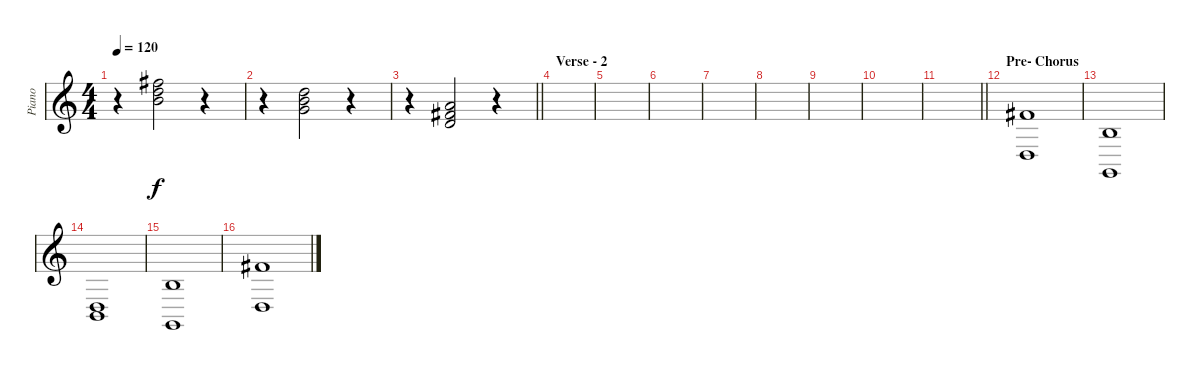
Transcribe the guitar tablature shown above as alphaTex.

\track ("Piano" "Piano") {instrument electricgrandpiano}
\staff {score}
\tuning (E4 B3 G3 D3 A2 E2) {hide}
\ts (4 4)
\tempo 120
\clef g2
\ks c
r.4{dy f} (7.1 15.2 23.3).2 r.4 |
r.4 (3.1 15.2 26.5).2 r.4 |
\barLineRight lightlight
r.4 (2.1 3.2 14.3).2 r.4 |
\section ("" "Verse - 2")
|
|
|
|
|
|
|
\barLineRight lightlight
|
\section ("" "Pre- Chorus")
(7.2 5.5).1 |
(0.2 3.6).1 |
(0.4 2.5).1 |
(0.2 3.6).1 |
(7.2 5.5).1
